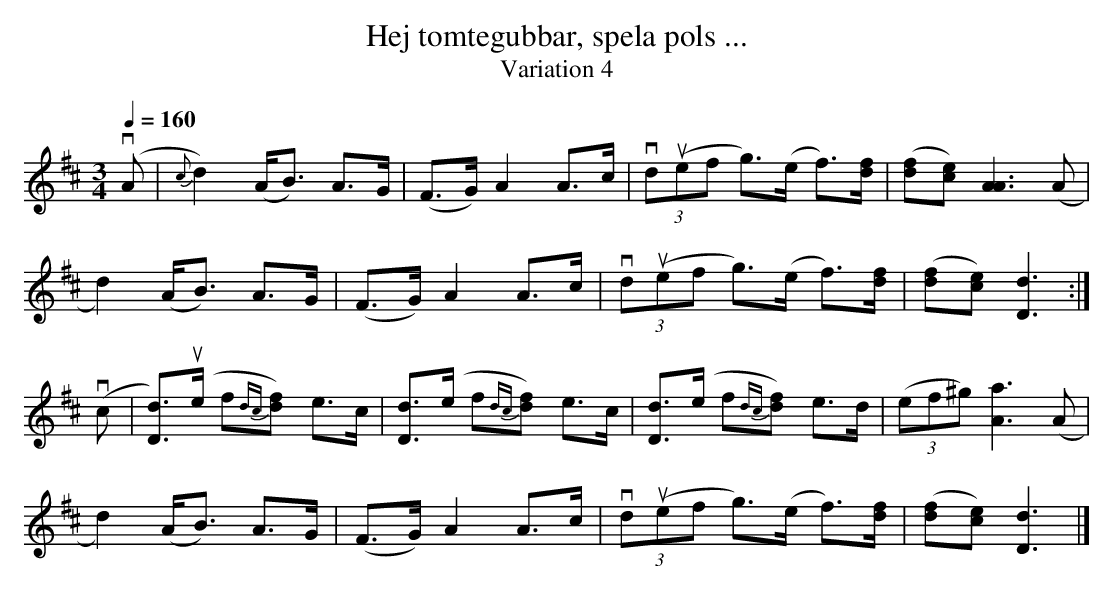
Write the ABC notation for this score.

X:1
T:Hej tomtegubbar, spela pols ...
T:Variation 4
M:3/4
L:1/8
Q:1/4=160
K:D
(vA|{c}d2)(A<B) A>G|(F>G) A2 A>c|(3vd(uef g>)(e f>)[df]|([df][ce])[A3A3] (A|!
d2)(A<B) A>G|(F>G) A2 A>c|(3vd(uef g>)(e f>)[df]|([df][ce])[D3d3]:|!
(vc|[D3/d3/])(ue/ f{dc}[df]) e>c|[D3/d3/](e/ f{dc}[df]) e>c|[D3/d3/](e/ f{dc}[df]) e>d|(3(ef^g) [A3a3] (A|!
d2)(A<B) A>G|(F>G) A2 A>c|(3vd(uef g>)(e f>)[df]|([df][ce])[D3d3]|]
